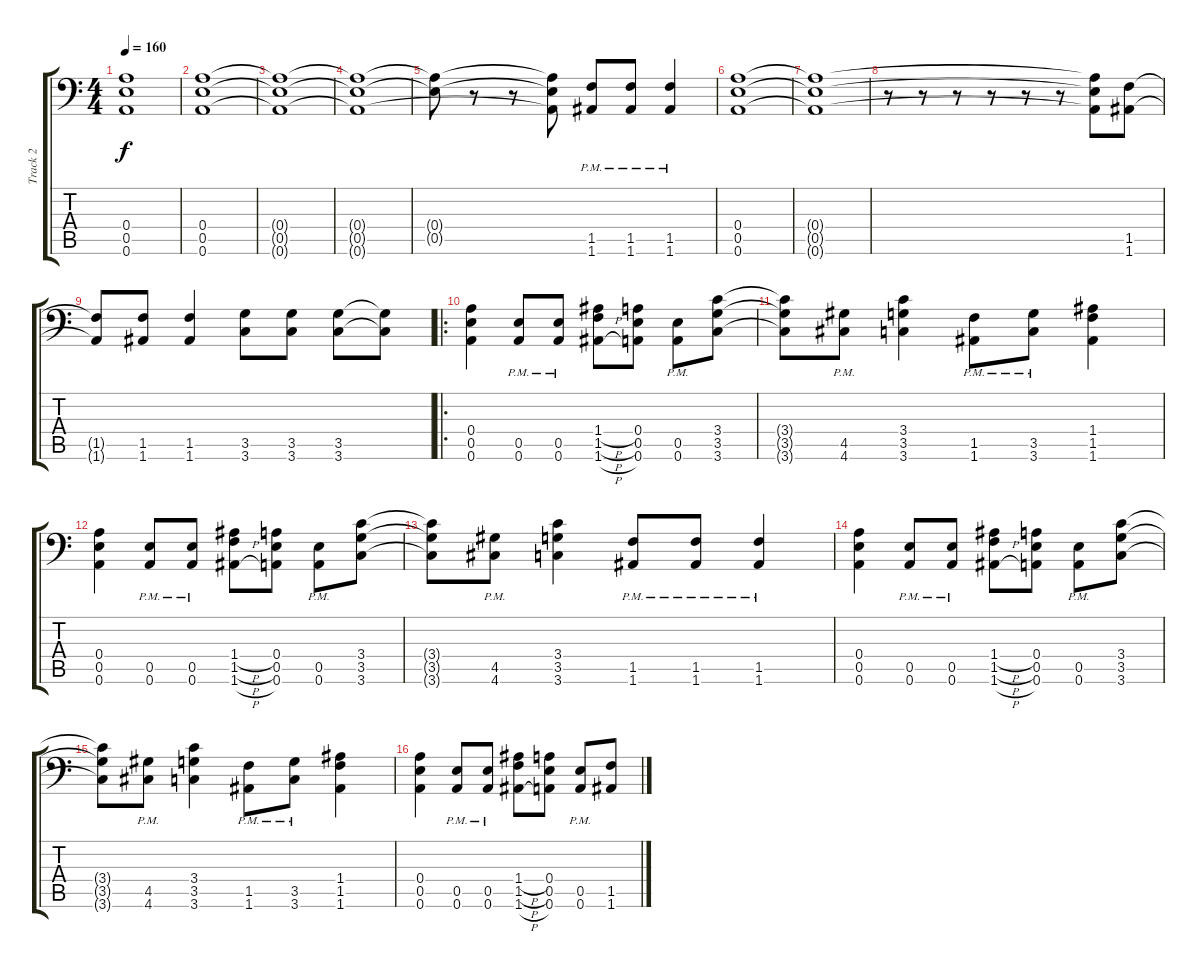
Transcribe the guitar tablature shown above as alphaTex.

\track ("Track 2" "Track 2") {instrument distortionguitar}
\staff {score tabs}
\tuning (B3 Gb3 D3 A2 E2 A1) {hide}
\ts (4 4)
\tempo 160
\clef f4
\ks c
(0.4{t} 0.5{t} 0.6{t}).1{dy f} |
(0.4 0.5 0.6).1 |
(0.4{t} 0.5{t} 0.6{t}).1 |
(0.4{t} 0.5{t} 0.6{t}).1 |
(0.4{t} 0.5{t}).8 r.8 r.8 (0.4{t} 0.5{t} 0.6{t}).8 (1.5{pm} 1.6{pm}).8 (1.5{pm} 1.6{pm}).8 (1.5{pm} 1.6{pm}).4 |
(0.4 0.5 0.6).1 |
(0.4{t} 0.5{t} 0.6{t}).1 |
r.8 r.8 r.8 r.8 r.8 r.8 (0.4{t} 0.5{t} 0.6{t}).8 (1.5 1.6).8 |
(1.5{t} 1.6{t}).8 (1.5 1.6).8 (1.5 1.6).4 (3.5 3.6).8 (3.5 3.6).8 (3.5 3.6).8 (3.5{t} 3.6{t}).8 |
\ro
(0.4 0.5 0.6).4 (0.5{pm} 0.6{pm}).8 (0.5{pm} 0.6{pm}).8 (1.4{h} 1.5{h} 1.6{h}).8 (0.4 0.5 0.6).8 (0.5{pm} 0.6{pm}).8 (3.4 3.5 3.6).8 |
(3.4{t} 3.5{t} 3.6{t}).8 (4.5{pm} 4.6{pm}).8 (3.4 3.5 3.6).4 (1.5{pm} 1.6{pm}).8 (3.5{pm} 3.6{pm}).8 (1.4 1.5 1.6).4 |
(0.4 0.5 0.6).4 (0.5{pm} 0.6{pm}).8 (0.5{pm} 0.6{pm}).8 (1.4{h} 1.5{h} 1.6{h}).8 (0.4 0.5 0.6).8 (0.5{pm} 0.6{pm}).8 (3.4 3.5 3.6).8 |
(3.4{t} 3.5{t} 3.6{t}).8 (4.5{pm} 4.6{pm}).8 (3.4 3.5 3.6).4 (1.5{pm} 1.6{pm}).8 (1.5{pm} 1.6{pm}).8 (1.5{pm} 1.6{pm}).4 |
(0.4 0.5 0.6).4 (0.5{pm} 0.6{pm}).8 (0.5{pm} 0.6{pm}).8 (1.4{h} 1.5{h} 1.6{h}).8 (0.4 0.5 0.6).8 (0.5{pm} 0.6{pm}).8 (3.4 3.5 3.6).8 |
(3.4{t} 3.5{t} 3.6{t}).8 (4.5{pm} 4.6{pm}).8 (3.4 3.5 3.6).4 (1.5{pm} 1.6{pm}).8 (3.5{pm} 3.6{pm}).8 (1.4 1.5 1.6).4 |
(0.4 0.5 0.6).4 (0.5{pm} 0.6{pm}).8 (0.5{pm} 0.6{pm}).8 (1.4{h} 1.5{h} 1.6{h}).8 (0.4 0.5 0.6).8 (0.5{pm} 0.6{pm}).8 (1.5 1.6).8
